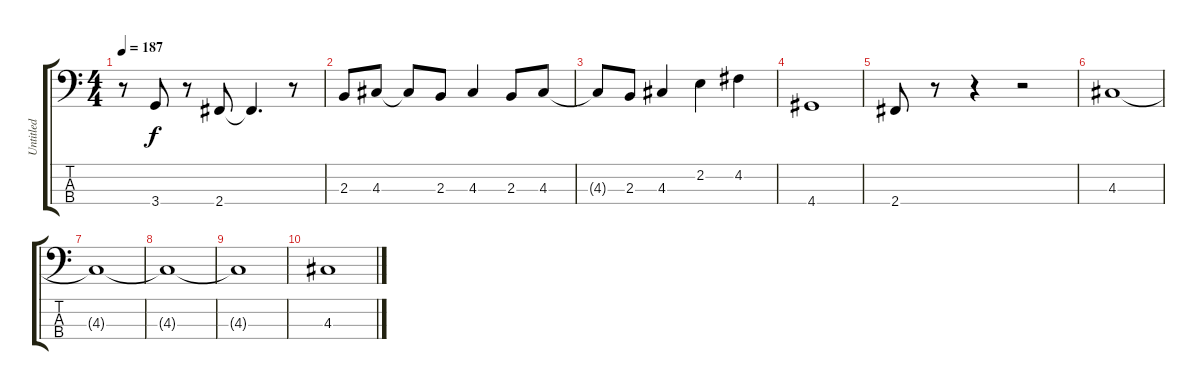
\track ("Untitled" "Untitled") {instrument electricbassfinger}
\staff {score tabs}
\tuning (G2 D2 A1 E1) {hide}
\ts (4 4)
\tempo 187
\clef f4
\ks c
r.8{dy f} 3.4.8 r.8 2.4.8 2.4{t}.4{d} r.8 |
2.3.8 4.3.8 4.3{t}.8 2.3.8 4.3.4 2.3.8 4.3.8 |
4.3{t}.8 2.3.8 4.3.4 2.2.4 4.2.4 |
4.4.1 |
2.4.8 r.8 r.4 r.2 |
4.3.1 |
4.3{t}.1 |
4.3{t}.1 |
4.3{t}.1 |
4.3.1
